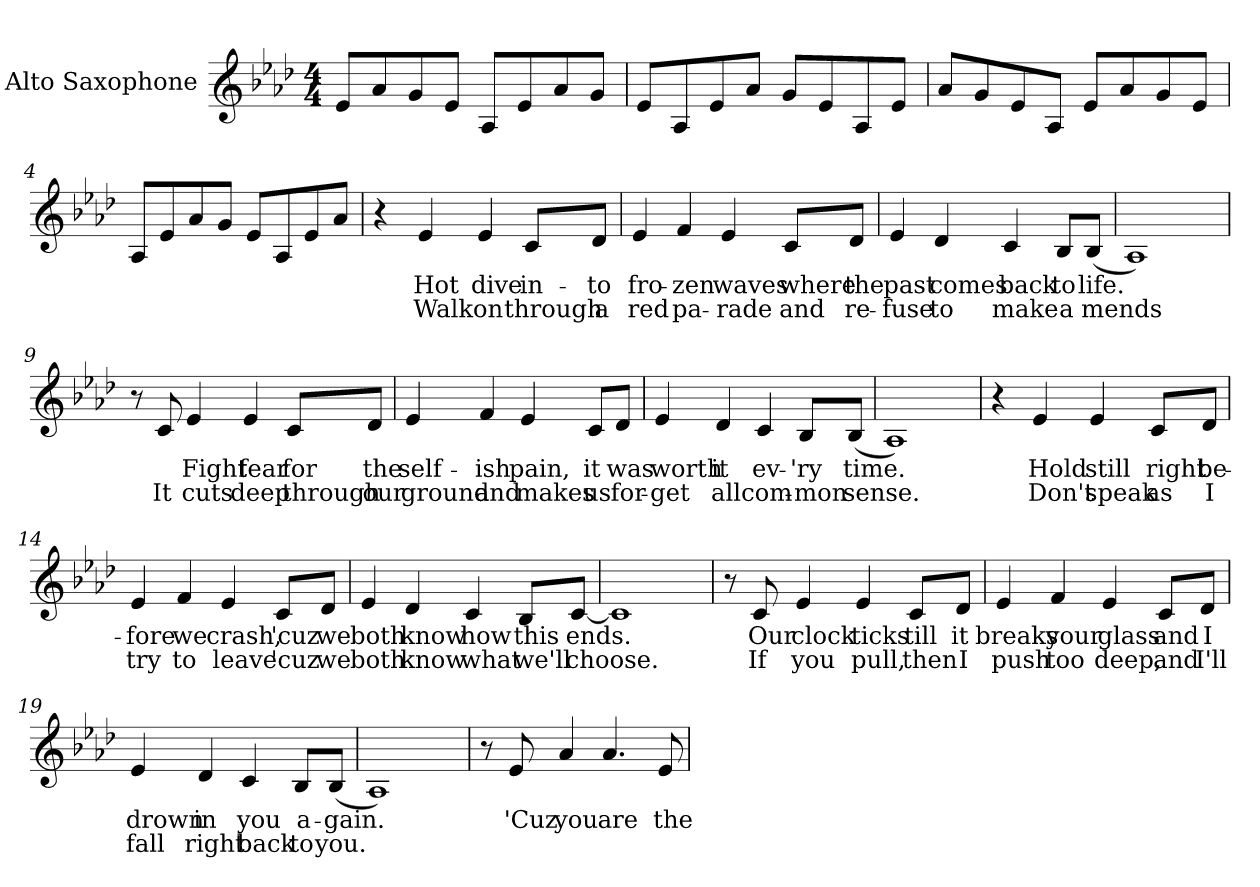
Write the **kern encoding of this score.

**kern	**text	**text
*part1	*part1	*part1
*staff1	*staff1	*staff1
*I"Alto Saxophone	*	*
*I'Alto Sax.	*	*
*clefG2	*	*
*k[b-e-a-d-]	*	*
*f:	*	*
*M4/4	*	*
*MM130	*	*
=1	=1	=1
8e-L	.	.
8a-	.	.
8g	.	.
8e-J	.	.
8A-L	.	.
8e-	.	.
8a-	.	.
8gJ	.	.
=2	=2	=2
8e-L	.	.
8A-	.	.
8e-	.	.
8a-J	.	.
8gL	.	.
8e-	.	.
8A-	.	.
8e-J	.	.
=3	=3	=3
8a-L	.	.
8g	.	.
8e-	.	.
8A-J	.	.
8e-L	.	.
8a-	.	.
8g	.	.
8e-J	.	.
=4	=4	=4
8A-L	.	.
8e-	.	.
8a-	.	.
8gJ	.	.
8e-L	.	.
8A-	.	.
8e-	.	.
8a-J	.	.
!!LO:LB:g=z
=5	=5	=5
4r	.	.
!	!LO:LY:b	!LO:LY:b
4e-	Hot	Walk
!	!LO:LY:b	!LO:LY:b
4e-	dive	on
!	!LO:LY:b	!LO:LY:b
8cL	in-	through
!	!LO:LY:b	!LO:LY:b
8d-J	-to	a
=6	=6	=6
!	!LO:LY:b	!LO:LY:b
4e-	fro-	red
!	!LO:LY:b	!LO:LY:b
4f	-zen	pa-
!	!LO:LY:b	!LO:LY:b
4e-	waves	-rade
!	!LO:LY:b	!LO:LY:b
8cL	where	and
!	!LO:LY:b	!LO:LY:b
8d-J	the	re-
=7	=7	=7
!	!LO:LY:b	!LO:LY:b
4e-	past	-fuse
!	!LO:LY:b	!LO:LY:b
4d-	comes	to
!	!LO:LY:b	!LO:LY:b
4c	back	make
!	!LO:LY:b	!LO:LY:b
8B-L	to	a
!	!LO:LY:b	!LO:LY:b
(8B-J	life.	mends
=8	=8	=8
1A-)	.	.
!!LO:LB:g=z
=9	=9	=9
8r	.	.
!	!	!LO:LY:b
8c	.	It
!	!LO:LY:b	!LO:LY:b
4e-	Fight	cuts
!	!LO:LY:b	!LO:LY:b
4e-	fear	deep
!	!LO:LY:b	!LO:LY:b
8cL	for	through
!	!LO:LY:b	!LO:LY:b
8d-J	the	our
=10	=10	=10
!	!LO:LY:b	!LO:LY:b
4e-	self-	ground
!	!LO:LY:b	!LO:LY:b
4f	-ish	and
!	!LO:LY:b	!LO:LY:b
4e-	pain,	makes
!	!LO:LY:b	!LO:LY:b
8cL	it	us
!	!LO:LY:b	!LO:LY:b
8d-J	was	for-
=11	=11	=11
!	!LO:LY:b	!LO:LY:b
4e-	worth	-get
!	!LO:LY:b	!LO:LY:b
4d-	it	all
!	!LO:LY:b	!LO:LY:b
4c	ev-	com-
!	!LO:LY:b	!LO:LY:b
8B-L	-'ry	-mon
!	!LO:LY:b	!LO:LY:b
(8B-J	time.	sense.
=12	=12	=12
1A-)	.	.
!!LO:LB:g=z
=13	=13	=13
4r	.	.
!	!LO:LY:b	!LO:LY:b
4e-	Hold	Don't
!	!LO:LY:b	!LO:LY:b
4e-	still	speak
!	!LO:LY:b	!LO:LY:b
8cL	right	as
!	!LO:LY:b	!LO:LY:b
8d-J	be-	I
=14	=14	=14
!	!LO:LY:b	!LO:LY:b
4e-	-fore	try
!	!LO:LY:b	!LO:LY:b
4f	we	to
!	!LO:LY:b	!LO:LY:b
4e-	crash,	leave
!	!LO:LY:b	!LO:LY:b
8cL	'cuz	'cuz
!	!LO:LY:b	!LO:LY:b
8d-J	we	we
=15	=15	=15
!	!LO:LY:b	!LO:LY:b
4e-	both	both
!	!LO:LY:b	!LO:LY:b
4d-	know	know
!	!LO:LY:b	!LO:LY:b
4c	how	what
!	!LO:LY:b	!LO:LY:b
8B-L	this	we'll
!	!LO:LY:b	!LO:LY:b
[8cJ	ends.	choose.
=16	=16	=16
1c]	.	.
!!LO:LB:g=z
=17	=17	=17
8r	.	.
!	!LO:LY:b	!LO:LY:b
8c	Our	If
!	!LO:LY:b	!LO:LY:b
4e-	clock	you
!	!LO:LY:b	!LO:LY:b
4e-	ticks	pull,
!	!LO:LY:b	!LO:LY:b
8cL	till	then
!	!LO:LY:b	!LO:LY:b
8d-J	it	I
=18	=18	=18
!	!LO:LY:b	!LO:LY:b
4e-	breaks	push
!	!LO:LY:b	!LO:LY:b
4f	your	too
!	!LO:LY:b	!LO:LY:b
4e-	glass	deep,
!	!LO:LY:b	!LO:LY:b
8cL	and	and
!	!LO:LY:b	!LO:LY:b
8d-J	I	I'll
=19	=19	=19
!	!LO:LY:b	!LO:LY:b
4e-	drown	fall
!	!LO:LY:b	!LO:LY:b
4d-	in	right
!	!LO:LY:b	!LO:LY:b
4c	you	back
!	!LO:LY:b	!LO:LY:b
8B-L	a-	to
!	!LO:LY:b	!LO:LY:b
(8B-J	-gain.	you.
=20	=20	=20
1A-)	.	.
!!LO:LB:g=z
=21	=21	=21
8r	.	.
!	!LO:LY:b	!
8e-	'Cuz	.
!	!LO:LY:b	!
4a-	you	.
!	!LO:LY:b	!
4.a-	are	.
!	!LO:LY:b	!
8e-	the	.
=	=	=
*-	*-	*-
